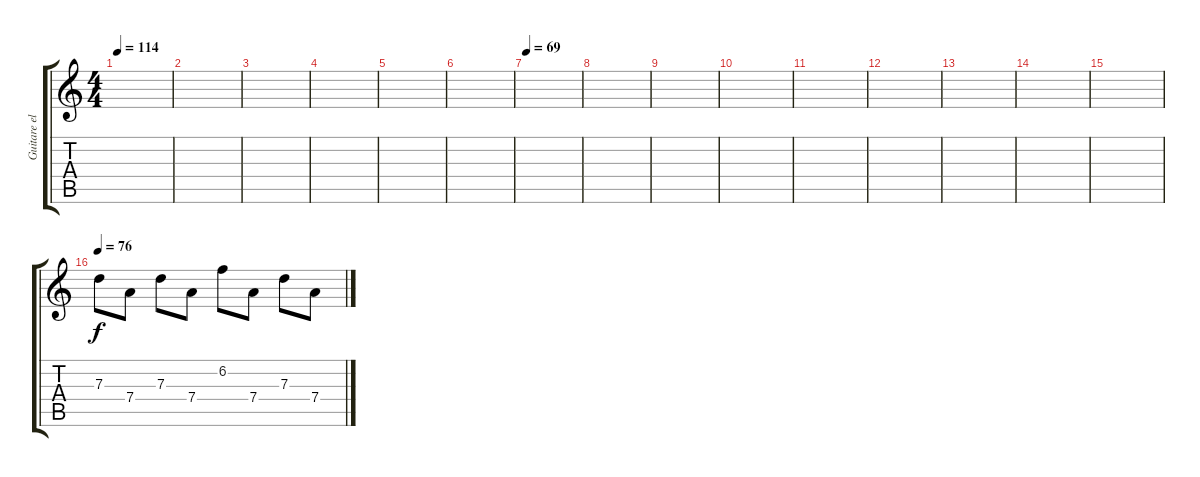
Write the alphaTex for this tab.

\track ("Guitare elec" "Guitare el") {instrument electricguitarclean}
\staff {score tabs}
\tuning (E4 B3 G3 D3 A2 E2) {hide}
\ts (4 4)
\tempo 114
\clef g2
\ks c
|
|
|
|
|
|
\tempo 69
|
|
|
|
|
|
|
|
|
\tempo 76
7.3.8 7.4.8 7.3.8 7.4.8 6.2.8 7.4.8 7.3.8 7.4.8
